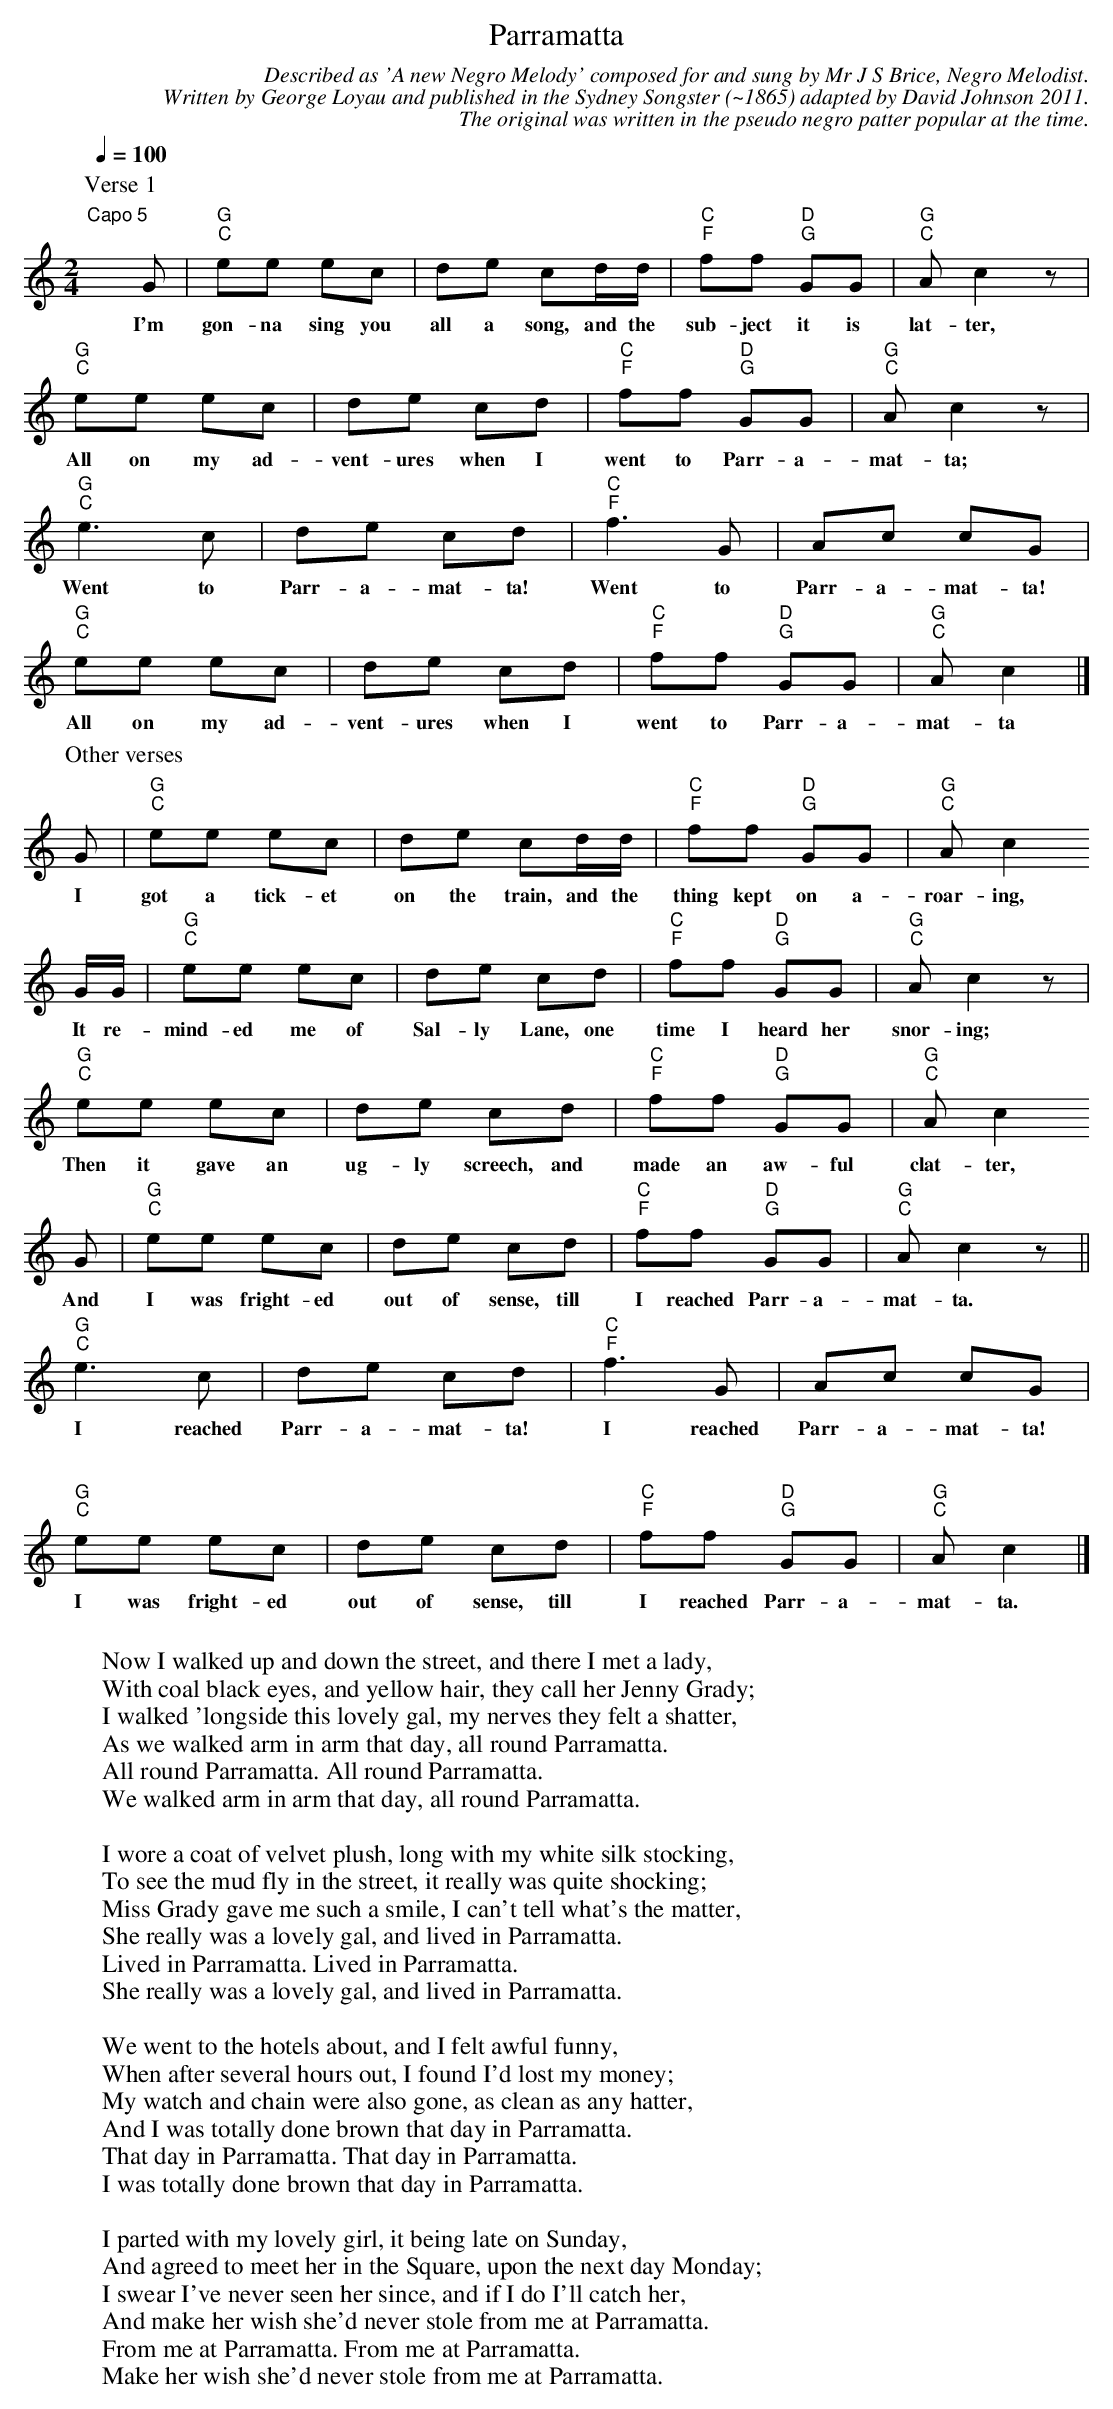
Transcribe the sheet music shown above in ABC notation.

X:1
T:Parramatta
C:Described as 'A new Negro Melody' composed for and sung by Mr J S Brice, Negro Melodist.
C:Written by George Loyau and published in the Sydney Songster (~1865) adapted by David Johnson 2011.
C:The original was written in the pseudo negro patter popular at the time.
M:2/4
L:1/8
Q:1/4=100
K:Cmaj
P:Verse 1
"Capo 5"""xG|"G""C"ee ec|de cd/2d/2|"C""F"ff "D""G"GG|"G""C"Ac2z|
w:I'm gon-na sing you all a song, and the sub-ject it is lat-ter,
"G""C"ee ec|de cd|"C""F"ff "D""G"GG|"G""C"Ac2z|
w:All on my ad-vent-ures when I went to Parr-a-mat-ta;
"G""C"e3c|de cd|"C""F"f3G|Ac cG|
w:Went to Parr-a-mat-ta! Went to Parr-a-mat-ta!
"G""C"ee ec|de cd|"C""F"ff "D""G"GG|"G""C"Ac2|]
w:All on my ad-vent-ures when I went to Parr-a-mat-ta
P:Other verses
G|"G""C"ee ec|de cd/2d/2|"C""F"ff "D""G"GG|"G""C"Ac2
w:I got a tick-et on the train, and the thing kept on a-roar-ing,
G/2G/2|"G""C"ee ec|de cd|"C""F"ff "D""G"GG|"G""C"Ac2z|
w:It re-mind-ed me of Sal-ly Lane, one time I heard her snor-ing;
"G""C"ee ec|de cd|"C""F"ff "D""G"GG|"G""C"Ac2
w:Then it gave an ug-ly screech, and made an aw-ful clat-ter,
G|"G""C"ee ec|de cd|"C""F"ff "D""G"GG|"G""C"Ac2z||
w:And I was fright-ed out of sense, till I reached Parr-a-mat-ta.
"G""C"e3c|de cd|"C""F"f3G|Ac cG|
w:I reached Parr-a-mat-ta! I reached Parr-a-mat-ta!
"G""C"ee ec|de cd|"C""F"ff "D""G"GG|"G""C"Ac2|]
w:I was fright-ed out of sense, till I reached Parr-a-mat-ta.
W:
W:Now I walked up and down the street, and there I met a lady,
W:With coal black eyes, and yellow hair, they call her Jenny Grady;
W:I walked 'longside this lovely gal, my nerves they felt a shatter,
W:As we walked arm in arm that day, all round Parramatta.
W:All round Parramatta. All round Parramatta.
W:We walked arm in arm that day, all round Parramatta.
W:
W:I wore a coat of velvet plush, long with my white silk stocking,
W:To see the mud fly in the street, it really was quite shocking;
W:Miss Grady gave me such a smile, I can't tell what's the matter,
W:She really was a lovely gal, and lived in Parramatta.
W:Lived in Parramatta. Lived in Parramatta.
W:She really was a lovely gal, and lived in Parramatta.
W:
W:We went to the hotels about, and I felt awful funny,
W:When after several hours out, I found I'd lost my money;
W:My watch and chain were also gone, as clean as any hatter,
W:And I was totally done brown that day in Parramatta.
W:That day in Parramatta. That day in Parramatta.
W:I was totally done brown that day in Parramatta.
W:
W:I parted with my lovely girl, it being late on Sunday,
W:And agreed to meet her in the Square, upon the next day Monday;
W:I swear I've never seen her since, and if I do I'll catch her,
W:And make her wish she'd never stole from me at Parramatta.
W:From me at Parramatta. From me at Parramatta.
W:Make her wish she'd never stole from me at Parramatta.
